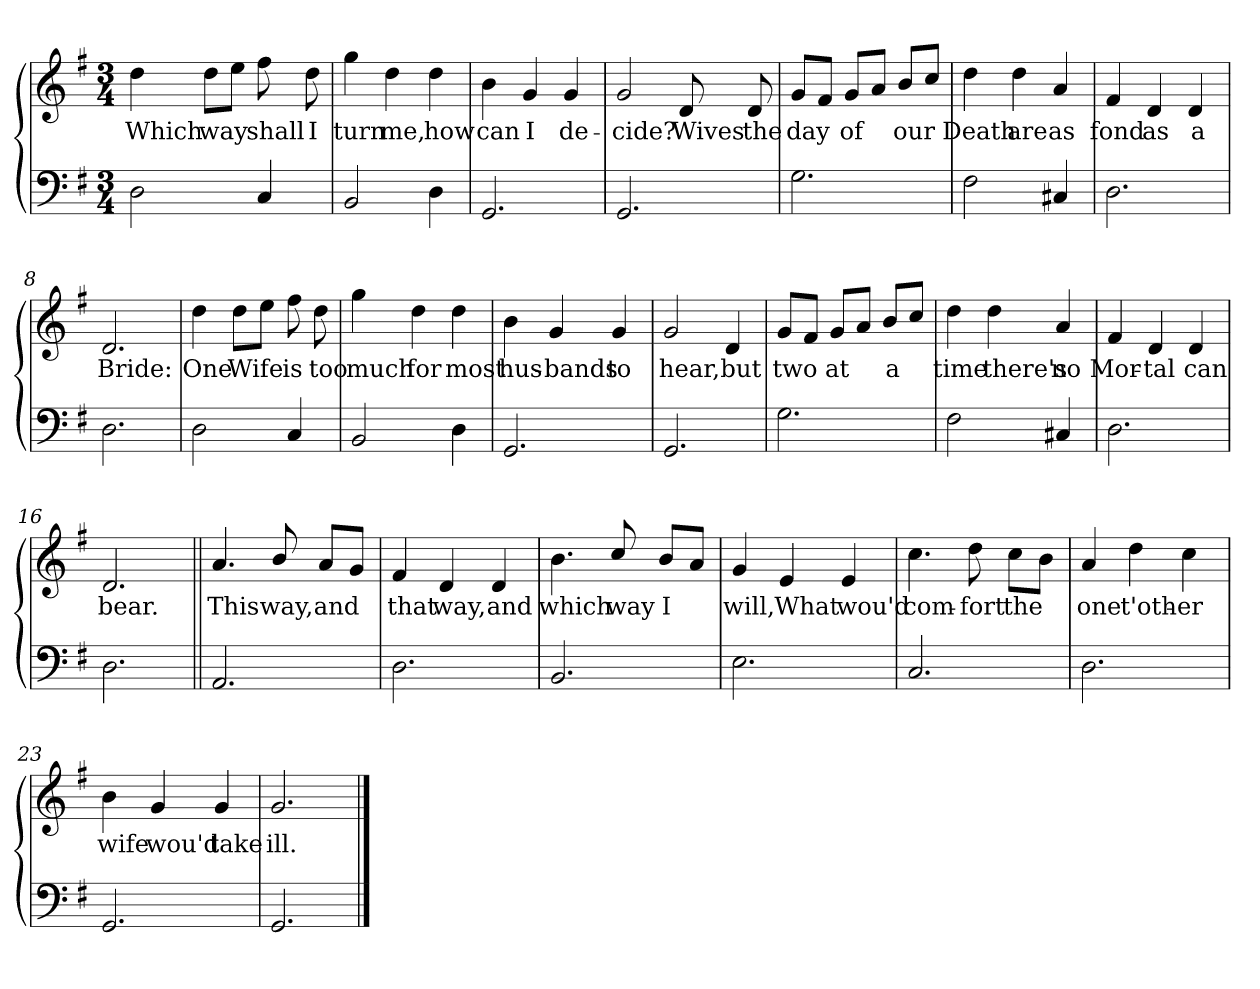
**kern	**kern	**text
*part2	*part1	*part1
*staff2	*staff1	*staff1
*clefF4	*clefG2	*
*k[f#]	*k[f#]	*
*G:	*G:	*
*M3/4	*M3/4	*
=1	=1	=1
2D\	4dd\	Which
.	8dd\L	way
.	8ee\J	.
4C/	8ff#\	shall
.	8dd\	I
=2	=2	=2
2BB/	4gg\	turn
.	4dd\	me,
4D\	4dd\	how
=3	=3	=3
2.GG/	4b\	can
.	4g/	I
.	4g/	de-
=4	=4	=4
2.GG/	2g/	-cide?
.	8d/	Wives
.	8d/	the
=5	=5	=5
2.G\	8g/L	day
.	8f#/J	.
.	8g/L	of
.	8a/J	.
.	8b/L	our
.	8cc/J	.
=6	=6	=6
2F#\	4dd\	Death
.	4dd\	are
4C#X/	4a/	as
!!LO:LB:g=z
=7	=7	=7
2.D\	4f#/	fond
.	4d/	as
.	4d/	a
=8	=8	=8
2.D\	2.d/	Bride:
=9	=9	=9
2D\	4dd\	One
.	8dd\L	Wife
.	8ee\J	.
4C/	8ff#\	is
.	8dd\	too
=10	=10	=10
2BB/	4gg\	much
.	4dd\	for
4D\	4dd\	most
=11	=11	=11
2.GG/	4b\	hus-
.	4g/	-bands
.	4g/	to
=12	=12	=12
2.GG/	2g/	hear,
.	4d/	but
=13	=13	=13
2.G\	8g/L	two
.	8f#/J	.
.	8g/L	at
.	8a/J	.
.	8b/L	a
.	8cc/J	.
!!LO:LB:g=z
=14	=14	=14
2F#\	4dd\	time
.	4dd\	there's
4C#X/	4a/	no
=15	=15	=15
2.D\	4f#/	Mor-
.	4d/	-tal
.	4d/	can
=16	=16	=16
2.D\	2.d/	bear.
=17||	=17||	=17||
2.AA/	4.a/	This
.	8b/	way,
.	8a/L	and
.	8g/J	.
=18	=18	=18
2.D\	4f#/	that
.	4d/	way,
.	4d/	and
=19	=19	=19
2.BB/	4.b\	which
.	8cc/	way
.	8b/L	I
.	8a/J	.
!!LO:LB:g=z
=20	=20	=20
2.E\	4g/	will,
.	4e/	What
.	4e/	wou'd
=21	=21	=21
2.C/	4.cc\	com-
.	8dd\	-fort
.	8cc\L	the
.	8b\J	.
=22	=22	=22
2.D\	4a/	one
.	4dd\	t'oth-
.	4cc\	-er
=23	=23	=23
2.GG/	4b\	wife
.	4g/	wou'd
.	4g/	take
=24	=24	=24
2.GG/	2.g/	ill.
==	==	==
*-	*-	*-
